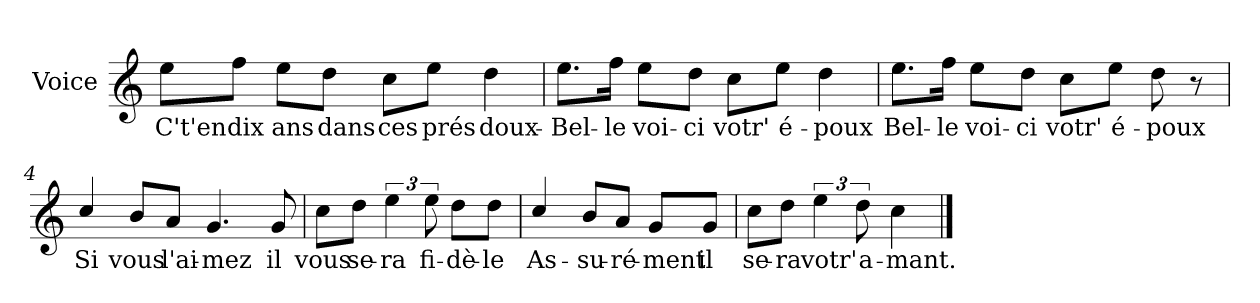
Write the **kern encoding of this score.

**kern	**text
*part1	*part1
*staff1	*staff1
*I"Voice	*
*I'V	*
*clefG2	*
*k[]	*
*C:	*
=1	=1
8ee\L	C't'en
8ff\J	dix
8ee\L	ans
8dd\J	dans
8cc\L	ces
8ee\J	prés
4dd\	doux-
=2	=2
8.ee\L	-Bel-
16ff\Jk	-le
8ee\L	voi-
8dd\J	-ci
8cc\L	votr'
8ee\J	é-
4dd\	-poux
=3	=3
8.ee\L	Bel-
16ff\Jk	-le
8ee\L	voi-
8dd\J	-ci
8cc\L	votr'
8ee\J	é-
8dd\	-poux
8r	.
!!LO:LB:g=z
=4	=4
4cc/	Si
8b/L	vous
8a/J	l'ai-
4.g/	-mez
8g/	il
=5	=5
8cc\L	vous
8dd\J	se-
6ee\	-ra
12ee\	fi-
8dd\L	-dè-
8dd\J	-le
=6	=6
4cc/	As-
8b/L	-su-
8a/J	-ré-
8g/L	-ment
8g/J	il
=7	=7
8cc\L	se-
8dd\J	-ra
6ee\	votr'
12dd\	a-
4cc\	-mant.
==	==
*-	*-
